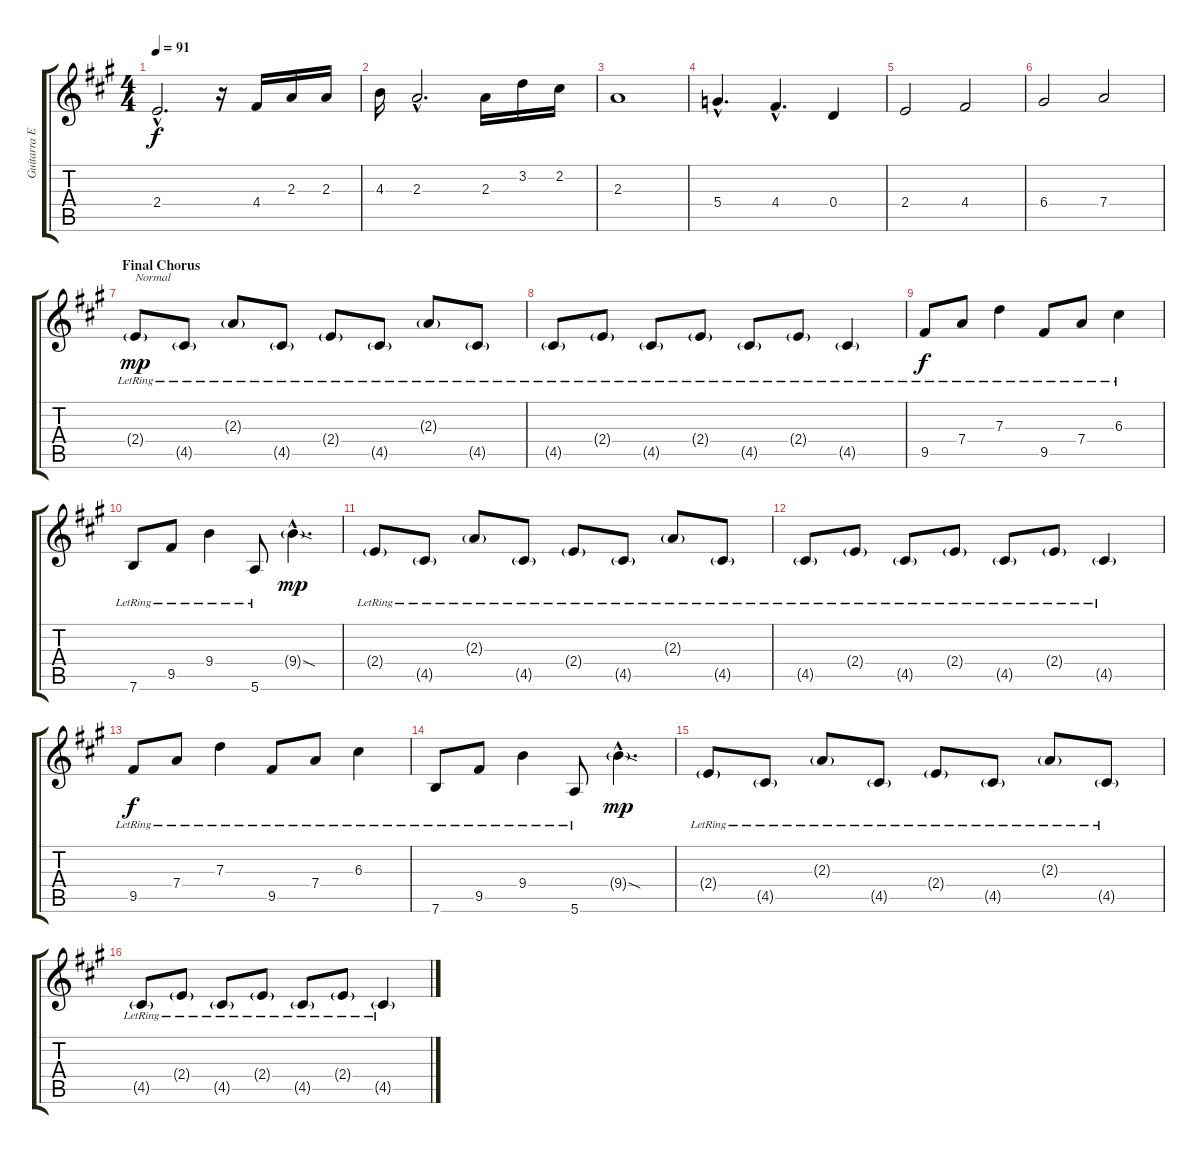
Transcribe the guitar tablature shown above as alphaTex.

\track ("Guitarra Eléctrica" "Guitarra E") {instrument electricguitarjazz}
\staff {score tabs}
\tuning (E4 B3 G3 D3 A2 E2) {hide}
\ts (4 4)
\tempo 91
\clef g2
\ks a
2.4{hac}.2{d dy f} r.16 4.4.16 2.3.16 2.3.16 |
4.3.16 2.3{hac}.2{d} 2.3.16 3.2.16 2.2.16 |
2.3.1 |
5.4{hac}.4{d} 4.4{hac}.4{d} 0.4.4 |
2.4.2 4.4.2 |
6.4.2 7.4.2 |
\section ("" "Final Chorus")
2.4{g lr}.8{txt "Normal" dy mp instrument electricguitarjazz} 4.5{g lr}.8 2.3{g lr}.8 4.5{g lr}.8 2.4{g lr}.8 4.5{g lr}.8 2.3{g lr}.8 4.5{g lr}.8 |
4.5{g lr}.8 2.4{g lr}.8 4.5{g lr}.8 2.4{g lr}.8 4.5{g lr}.8 2.4{g lr}.8 4.5{g lr}.4 |
9.5{lr}.8{dy f} 7.4{lr}.8 7.3{lr}.4 9.5{lr}.8 7.4{lr}.8 6.3{lr}.4 |
7.6{lr}.8 9.5{lr}.8 9.4{lr}.4 5.6{lr}.8 9.4{sod g hac}.4{d dy mp} |
2.4{g lr}.8 4.5{g lr}.8 2.3{g lr}.8 4.5{g lr}.8 2.4{g lr}.8 4.5{g lr}.8 2.3{g lr}.8 4.5{g lr}.8 |
4.5{g lr}.8 2.4{g lr}.8 4.5{g lr}.8 2.4{g lr}.8 4.5{g lr}.8 2.4{g lr}.8 4.5{g lr}.4 |
9.5{lr}.8{dy f} 7.4{lr}.8 7.3{lr}.4 9.5{lr}.8 7.4{lr}.8 6.3{lr}.4 |
7.6{lr}.8 9.5{lr}.8 9.4{lr}.4 5.6{lr}.8 9.4{sod g hac}.4{d dy mp} |
2.4{g lr}.8 4.5{g lr}.8 2.3{g lr}.8 4.5{g lr}.8 2.4{g lr}.8 4.5{g lr}.8 2.3{g lr}.8 4.5{g lr}.8 |
4.5{g lr}.8 2.4{g lr}.8 4.5{g lr}.8 2.4{g lr}.8 4.5{g lr}.8 2.4{g lr}.8 4.5{g lr}.4
